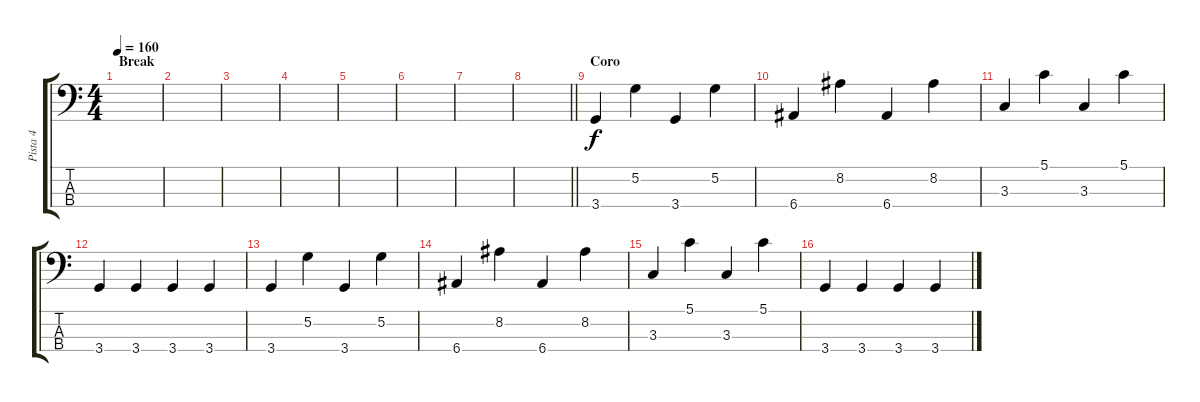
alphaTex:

\track ("Pista 4" "Pista 4") {instrument electricbasspick}
\staff {score tabs}
\tuning (G2 D2 A1 E1) {hide}
\ts (4 4)
\section ("" "Break")
\tempo 160
\clef f4
\ks c
|
|
|
|
|
|
|
\barLineRight lightlight
|
\section ("" "Coro")
3.4.4 5.2.4 3.4.4 5.2.4 |
6.4.4 8.2.4 6.4.4 8.2.4 |
3.3.4 5.1.4 3.3.4 5.1.4 |
3.4.4 3.4.4 3.4.4 3.4.4 |
3.4.4 5.2.4 3.4.4 5.2.4 |
6.4.4 8.2.4 6.4.4 8.2.4 |
3.3.4 5.1.4 3.3.4 5.1.4 |
3.4.4 3.4.4 3.4.4 3.4.4
